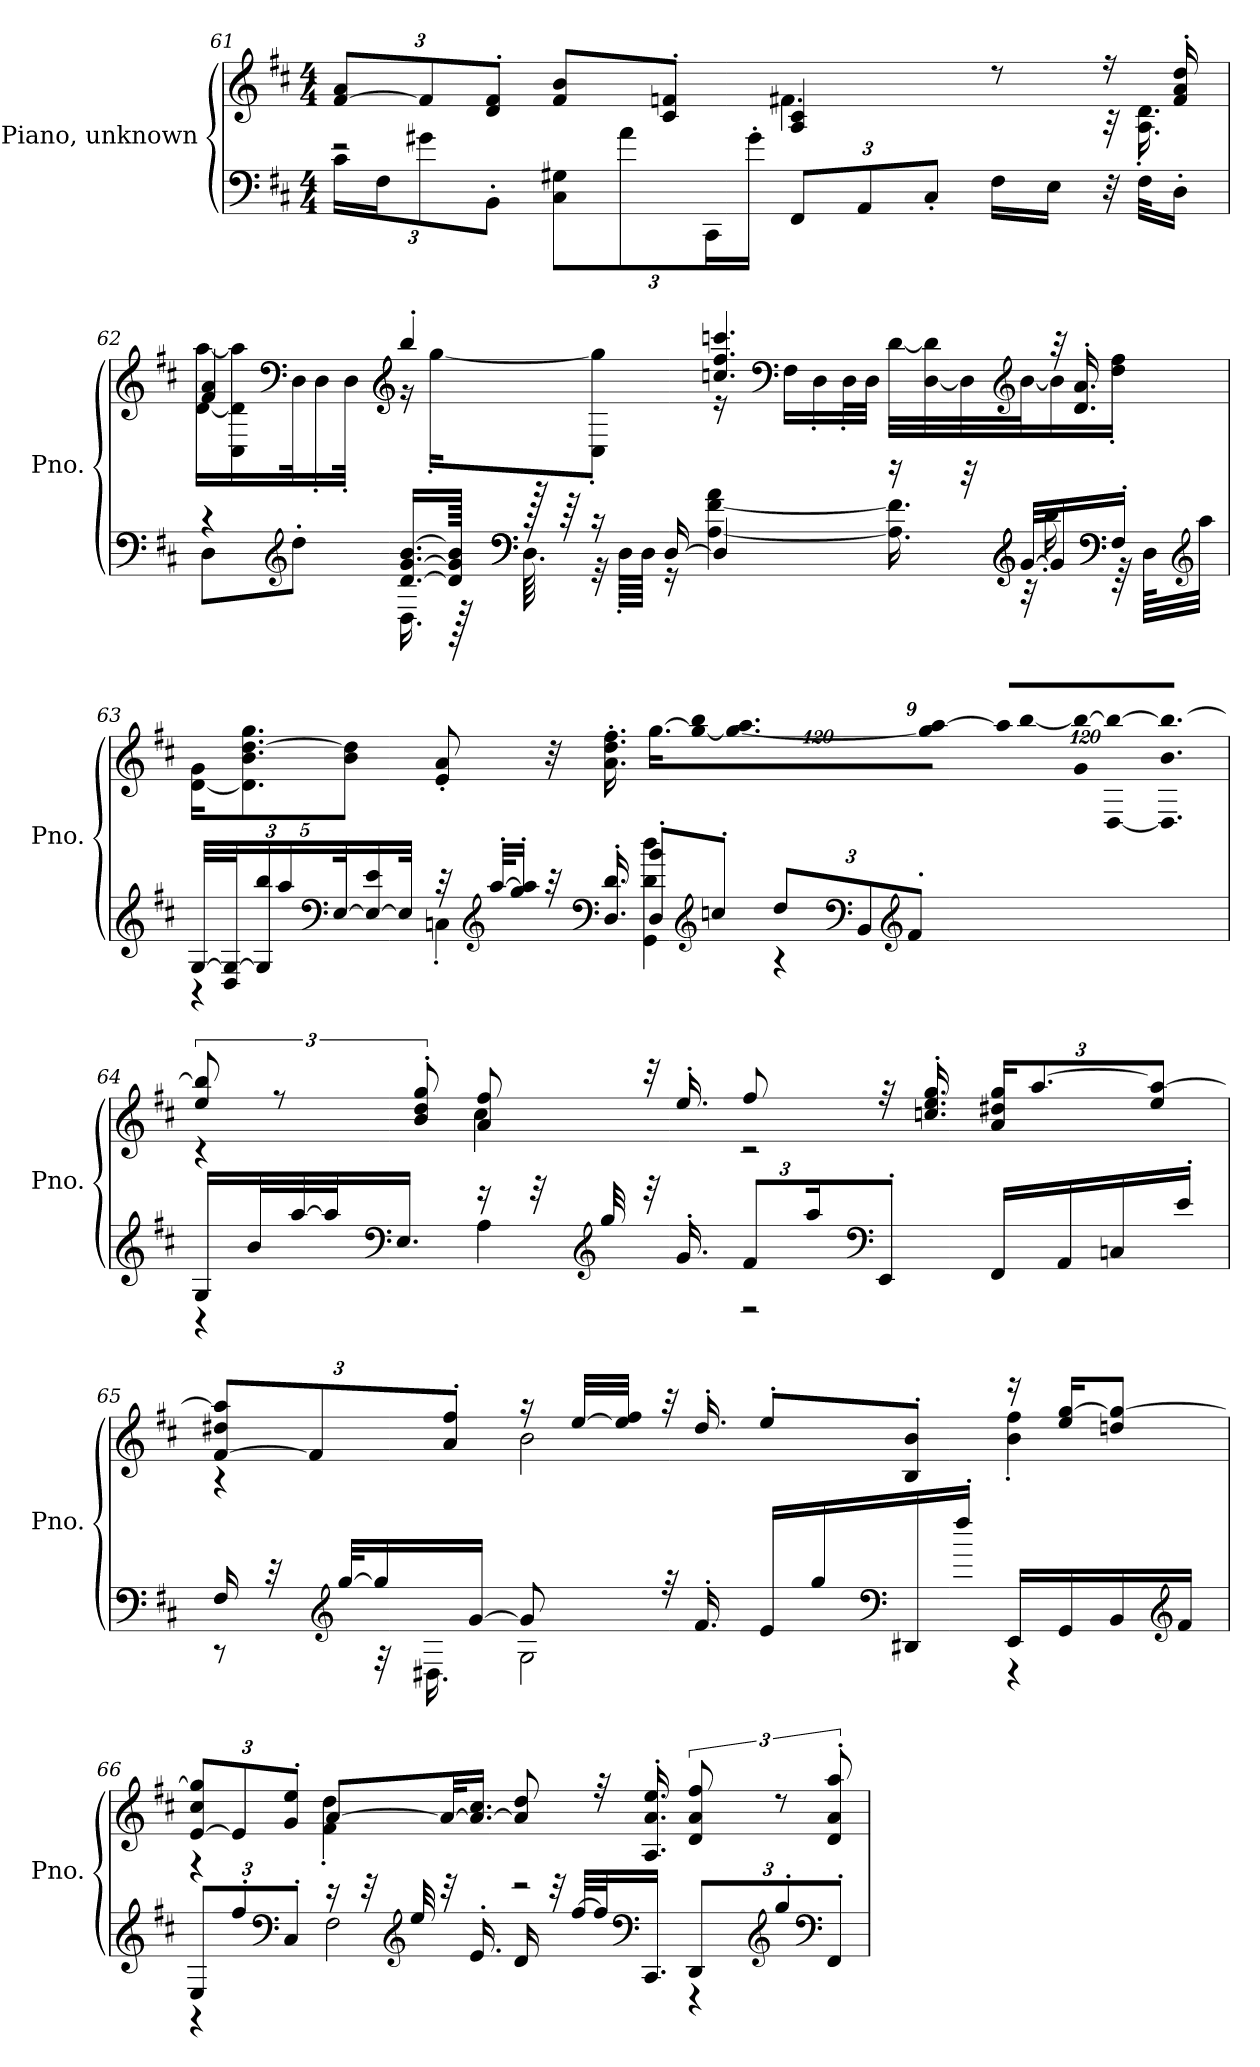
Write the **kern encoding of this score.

**kern	**kern
*part1	*part1
*staff2	*staff1
*I"Piano, unknown	*
*I'Pno.	*
*clefF4	*clefG2
*k[f#c#]	*k[f#c#]
*M4/4	*M4/4
*Xbrackettup	*Xbrackettup
=61	=61
*	*^
24c#\LL	[12f#/ 12a/L	2r
24F#\J	.	.
12g#X\	12f#/]	.
12BB'\J	12d/' 12f#/'J	.
12C#\ 12G#X\L	8f#/ 8b/L	.
12a\	.	.
.	8c#/' 8fn/'J	.
24CC#\L	.	.
24g#'\JJ	.	.
12FF#/L	4A/ 4c#/	4.f#X\
12AA/	.	.
12C#'/J	.	.
16F#\LL	8r	.
16E\JJ	.	.
32r	16r	32r
32F#\KLL	.	16.A\' 16.d\'
16D'\JJ	16f#/' 16a/' 16dd/'	.
!!LO:LB:g=z	!!
=62	=62	=62
*^	*	*
4r	8D\L	4f#/ 4a/	[16d\ [16aa\LL
.	.	.	16C#\ 16d\] 16aa\]
*clefG2	*	*clefF4	*
.	8dd'\J	.	32D\K
.	.	.	16D'\
.	.	.	32D'\JJk
*	*	*clefG2	*
[16.d/ [16.g/ [16.b/LL	16.D\	4bb'/	16r
.	.	.	[16gg'\KL
128d/] 128g/] 128b/]JJkkk	128r	.	.
*clefF4	*	*	*
128r	64.D\	.	.
64r	.	.	.
16r	32r	.	8C#\' 8gg\]'J
.	64D'\LLLL	.	.
.	64D\JJJJ	.	.
[16D/	16r	.	.
4D/]	[4A\ [4f#\ 4a\	4.ccn/ 4.ff#/ 4.cccn/	16r
*	*	*clefF4	*
.	.	.	16F#\LL
.	.	.	16D'\
.	.	.	32D'\L
.	.	.	32D\JJJ
16r	16.A\] 16.f#\]	.	[32d\LLL
.	.	.	[32D\ 32d\]
32r	.	.	32D\]
*clefG2	*	*clefG2	*
[32g/KLL	32r	.	[32b\J
16g/]	16bb'\	32r	16b\]
.	.	16.d/' 16.a/'	.
*clefF4	*	*	*
16F#'/JJ	64r	.	16dd\' 16ff#\'JJ
.	64D\KLLL	.	.
*clefG2	*	*	*
.	32aa\JJJ	.	.
*	*	*v	*v
!!LO:PB:g=z
=63	=63	=63
[40G/LLL	4r	[24d\ 24g\KL
40D/ 40G/_J	.	.
.	.	12.d\] 12.b\ [12.dd\ 12.gg\
20G/] 20bb/	.	.
20aa/	.	.
*clefF4	*	*
[40E/K	.	.
.	.	12b\ 12dd\]J
20E/_ 20e/	.	.
40E/JJk]	.	.
32r	4Cn'\	8e/' 8a/'
*clefG2	*	*
[32aa'/KLL	.	.
16gg/' 16aa/]'JJ	.	.
32r	.	32r
*clefF4	*	*
16.D/' 16.d/'	.	16.a\' 16.dd\' 16.ff#\'
8D/' 8b/'L	4GG\ 4d\ 4dd\	[18.gg\LL
!	!	!LO:N:vis=16
.	.	1920%107gg\_ 1920%107bb\
*clefG2	*	*
8ccn'/J	.	.
.	.	18.gg\_ 18.aa\
!	!	!LO:N:vis=32
.	.	1920%53gg\] [1920%53aa\JJk
!	!	!LO:N:vis=16
12dd/L	4r	1920%107aa/LL]
!	!	!LO:N:vis=32
.	.	[1920%53bb/K
*clefF4	*	*
!	!	!LO:N:vis=16
12BB/	.	1920%107g/ 1920%107bb/_
!	!	!LO:N:vis=32
.	.	[1920%53D/ 1920%53bb/_K
*clefG2	*	*
12f#'/J	.	18.D/] 18.b/ 18.bb/_JJ
!!LO:LB:g=z
=64	=64	=64
*	*	*brackettup
*	*	*^
16G/LL	4r	12ee/ 12bb/]	4r
32b/L	.	.	.
.	.	12r	.
[32aa/	.	.	.
32aa/J]	.	.	.
*clefF4	*	*	*
16.E/JJ	.	.	.
.	.	12b/' 12dd/' 12gg/'	.
16r	4A\	8a/ 8ff#/	4cc#\
32r	.	.	.
*clefG2	*	*	*
32gg/	.	.	.
32r	.	32r	.
16.g'/	.	16.ee'/	.
12f#/L	2r	8ff#/	2r
24aa/K	.	.	.
*clefF4	*	*	*
8EE'/J	.	32r	.
.	.	16.ccn/' 16.ee/' 16.gg/'	.
*	*	*Xbrackettup	*
16FF#/LL	.	24a/ 24dd#X/ 24gg/KL	.
.	.	[12.aa/	.
16AA/	.	.	.
16Cn/	.	.	.
.	.	12ee/ 12aa/_J	.
16e'/JJ	.	.	.
!!LO:LB:g=z	!!
=65	=65	=65	=65
16F#/	8r	[12f#/ 12dd#X/ 12aa/]L	4r
32r	.	.	.
.	.	12f#/]	.
*clefG2	*	*	*
[32gg/KLL	.	.	.
16gg/]	32r	.	.
.	16.D#X\	.	.
.	.	12a/' 12ff#/'J	.
[16g/JJ	.	.	.
8g/]	2G\	16r	2b\
.	.	[32ee/LLL	.
.	.	32ee/] 32ff#/JJJ	.
32r	.	32r	.
16.f#'/	.	16.dd#'/	.
16e/LL	.	8ee'/L	.
16gg/	.	.	.
*clefF4	*	*	*
16DD#X/	.	8B/' 8b/'J	.
16ff#'/JJ	.	.	.
16EE/LL	4r	16r	4b\' 4ff#\'
16GG/	.	16ee/ [16gg/KL	.
16BB/	.	8ddn/ 8gg/_J	.
*clefG2	*	*	*
16f#/JJ	.	.	.
!!LO:LB:g=z	!!
=66	=66	=66	=66
12E/L	4r	[12e/ 12cc#/ 12gg/]L	4r
12ff#'/	.	12e/]	.
*clefF4	*	*	*
12C#'/J	.	12g/' 12ee/'J	.
16r	2F#\	[8a/L	4f#\' 4dd\'
32r	.	.	.
*clefG2	*	*	*
32ee/	.	.	.
32r	.	32a/KL_	.
16.e'/	.	16.a/_ 16.cc#/JJ	.
16d/	.	8a/] 8dd/	2r
32r	.	.	.
[32ff#/LLL	.	.	.
32ff#/J]	.	32r	.
*clefF4	*	*	*
16.CC#/JJ	.	16.A/' 16.a/' 16.ee/'	.
*	*	*brackettup	*
12DD/L	4r	12d/ 12a/ 12ff#/	.
*clefG2	*	*	*
12gg'/	.	12r	.
*clefF4	*	*	*
12FF#'/J	.	12d/' 12a/' 12aa/'	.
*v	*v	*	*
*	*v	*v
=	=
*-	*-
